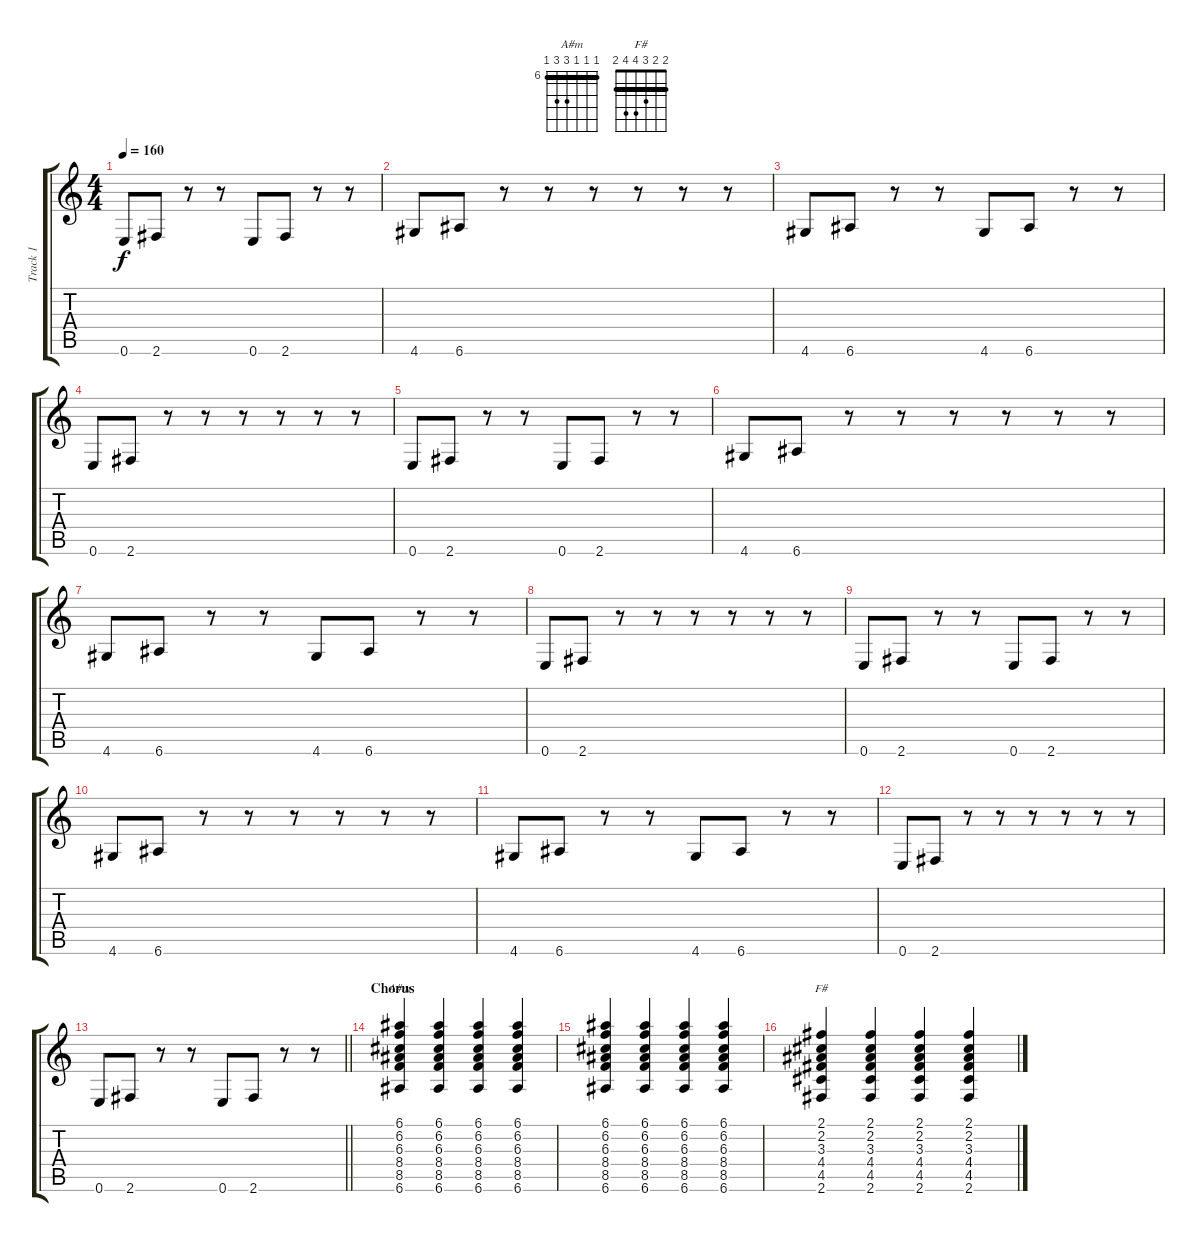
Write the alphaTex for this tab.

\track ("Track 1" "Track 1") {instrument distortionguitar}
\staff {score tabs}
\tuning (E4 B3 G3 D3 A2 E2) {hide}
\chord ("A#m" 6 6 6 8 8 6) {firstfret 6 barre 6}
\chord ("F#" 2 2 3 4 4 2) {barre 2}
\ts (4 4)
\tempo 160
\clef g2
\ks c
0.6.8{dy f} 2.6.8 r.8 r.8 0.6.8 2.6.8 r.8 r.8 |
4.6.8 6.6.8 r.8 r.8 r.8 r.8 r.8 r.8 |
4.6.8 6.6.8 r.8 r.8 4.6.8 6.6.8 r.8 r.8 |
0.6.8 2.6.8 r.8 r.8 r.8 r.8 r.8 r.8 |
0.6.8 2.6.8 r.8 r.8 0.6.8 2.6.8 r.8 r.8 |
4.6.8 6.6.8 r.8 r.8 r.8 r.8 r.8 r.8 |
4.6.8 6.6.8 r.8 r.8 4.6.8 6.6.8 r.8 r.8 |
0.6.8 2.6.8 r.8 r.8 r.8 r.8 r.8 r.8 |
0.6.8 2.6.8 r.8 r.8 0.6.8 2.6.8 r.8 r.8 |
4.6.8 6.6.8 r.8 r.8 r.8 r.8 r.8 r.8 |
4.6.8 6.6.8 r.8 r.8 4.6.8 6.6.8 r.8 r.8 |
0.6.8 2.6.8 r.8 r.8 r.8 r.8 r.8 r.8 |
\barLineRight lightlight
0.6.8 2.6.8 r.8 r.8 0.6.8 2.6.8 r.8 r.8 |
\section ("" "Chorus")
(6.1 6.2 6.3 8.4 8.5 6.6).4{ch "A#m" instrument electricguitarclean} (6.1 6.2 6.3 8.4 8.5 6.6).4 (6.1 6.2 6.3 8.4 8.5 6.6).4 (6.1 6.2 6.3 8.4 8.5 6.6).4 |
(6.1 6.2 6.3 8.4 8.5 6.6).4 (6.1 6.2 6.3 8.4 8.5 6.6).4 (6.1 6.2 6.3 8.4 8.5 6.6).4 (6.1 6.2 6.3 8.4 8.5 6.6).4 |
(2.1 2.2 3.3 4.4 4.5 2.6).4{ch "F#"} (2.1 2.2 3.3 4.4 4.5 2.6).4 (2.1 2.2 3.3 4.4 4.5 2.6).4 (2.1 2.2 3.3 4.4 4.5 2.6).4
